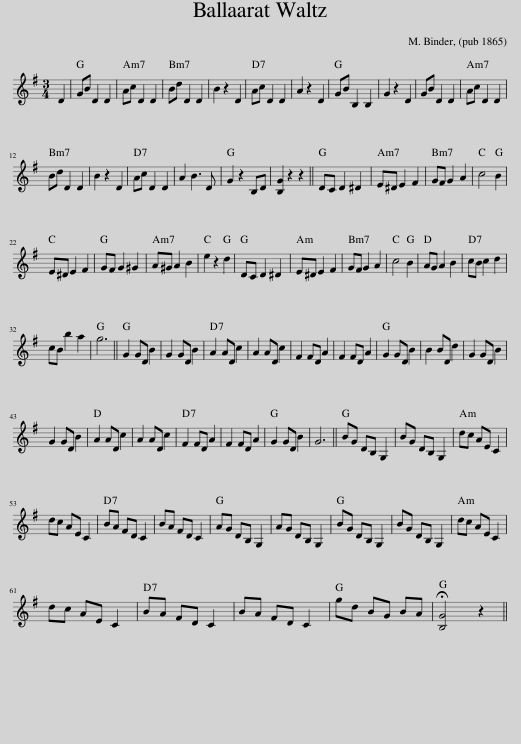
X:1
L:1/8
M:3/4
I:linebreak $
K:G
V:1 treble
V:1
 D2 | GB D2 D2 | Ac D2 D2 | Bd D2 D2 | B2 z2 D2 | %5
 Ac D2 D2 | A2 z2 D2 | GB B,2 B,2 | G2 z2 D2 | GB D2 D2 | %10
 Ac D2 D2 |$ Bd D2 D2 | B2 z2 D2 | Ac D2 D2 | A2 B3 D | %15
 G2 z2 B,D | [B,G]2 z2 z2 || DC D2 ^D2 | E^D E2 F2 | GF G2 A2 | %20
 c4 B2 |$ E^D E2 F2 | GF G2 ^G2 | A^G A2 B2 | e2 z2 d2 | %25
 DC D2 ^D2 | E^D E2 F2 | GF G2 A2 | c4 B2 | AG A2 B2 | %30
 cB c2 d2 |$ cB b2 a2 | g6 || G2 GD B2 | G2 GD B2 | %35
 A2 AD c2 | A2 AD c2 | F2 FD A2 | F2 FD A2 | G2 GD B2 | %40
 B2 BD d2 | G2 GD B2 |$ G2 GD B2 | A2 AD c2 | A2 AD c2 | %45
 F2 FD A2 | F2 FD A2 | G2 GD B2 | G6 || BG DB, G,2 | %50
 BG DB, G,2 | dc AE C2 |$ dc AE C2 | BA FD C2 | BA FD C2 | %55
 AG DB, G,2 | AG DB, G,2 | BG DB, G,2 | BG DB, G,2 | dc AE C2 |$ %60
 dc AE C2 | BA FD C2 | BA FD C2 | gd BG BA | !fermata![B,G]4 z2 || %65
